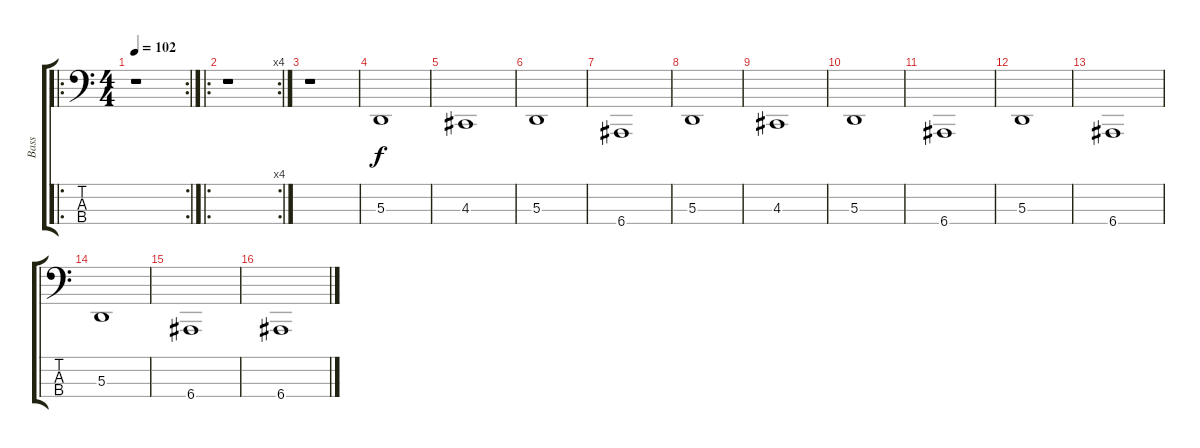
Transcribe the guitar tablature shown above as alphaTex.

\track ("Bass" "Bass") {instrument lead8bassandlead}
\staff {score tabs}
\tuning (G2 D2 A1 E1) {hide}
\ro
\rc 2
\ts (4 4)
\tempo 102
\clef f4
\ks c
r.1{dy f instrument lead8bassandlead} |
\ro
\rc 4
r.1 |
r.1 |
5.3.1 |
4.3.1 |
5.3.1 |
6.4.1 |
5.3.1 |
4.3.1 |
5.3.1 |
6.4.1 |
5.3.1 |
6.4.1 |
5.3.1 |
6.4.1 |
6.4.1
